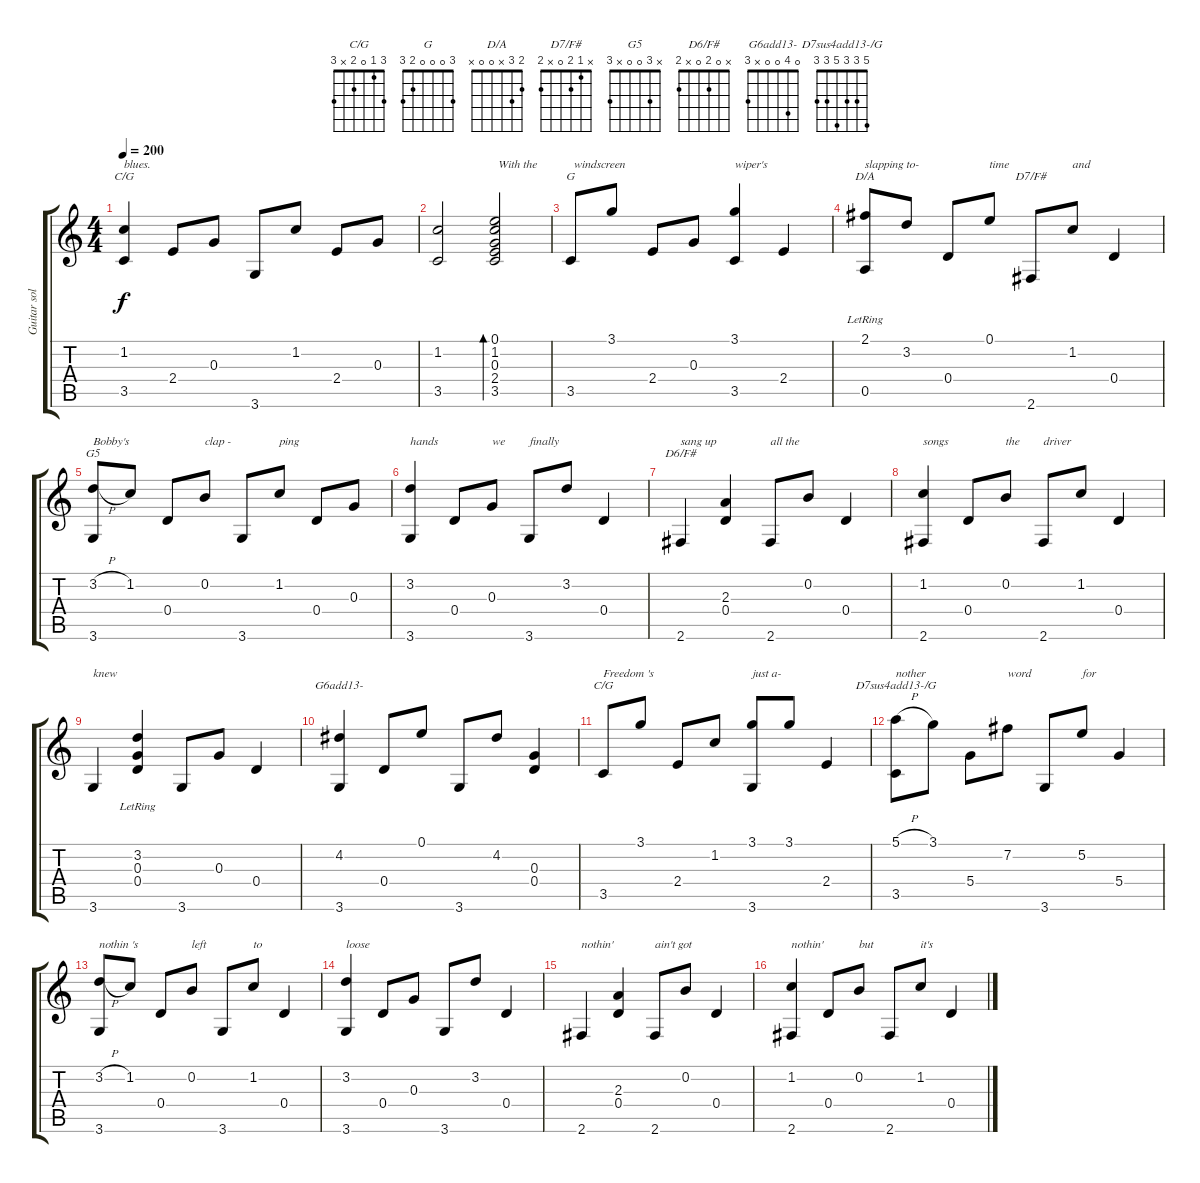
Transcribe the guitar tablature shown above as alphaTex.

\track ("Guitar solo" "Guitar sol") {instrument acousticguitarsteel}
\staff {score tabs}
\tuning (E4 B3 G3 D3 A2 E2) {hide}
\chord ("C/G" 0 1 0 2 3 3)
\chord ("G" 3 0 0 0 2 3)
\chord ("D/A" 2 3 x 0 0 x)
\chord ("D7/F#" x 1 2 0 x 2)
\chord ("G5" x 3 0 0 x 3)
\chord ("D6/F#" x 0 2 0 x 2)
\chord ("G6add13-" 0 4 0 0 x 3)
\chord ("C/G" 3 1 0 2 x 3)
\chord ("D7sus4add13-/G" 5 3 3 5 3 3)
\ts (4 4)
\tempo 200
\clef g2
\ks c
(1.2 3.5).4{ch "C/G" txt "blues." dy f} 2.4.8 0.3.8 3.6.8 1.2.8 2.4.8 0.3.8 |
(1.2 3.5).2 (0.1 1.2 0.3 2.4 3.5).2{bd 480 txt " With the"} |
3.5.8{ch "G" txt " windscreen"} 3.1.8 2.4.8 0.3.8 (3.1 3.5).4{txt "wiper's"} 2.4.4 |
(2.1{lr} 0.5).8{ch "D/A" txt "slapping"} 3.2.8{txt "to-"} 0.4.8 0.1.8{txt "time"} 2.6.8{ch "D7/F#"} 1.2.8{txt "and"} 0.4.4 |
(3.2{h} 3.6).8{ch "G5" txt "Bobby's"} 1.2.8 0.4.8 0.2.8{txt "clap -"} 3.6.8 1.2.8{txt "ping"} 0.4.8 0.3.8 |
(3.2 3.6).4{txt "hands"} 0.4.8 0.3.8{txt "we"} 3.6.8{txt "finally"} 3.2.8 0.4.4 |
2.6.4{ch "D6/F#" txt "sang up"} (2.3 0.4).4 2.6.8{txt "all the"} 0.2.8 0.4.4 |
(1.2 2.6).4{txt "songs"} 0.4.8 0.2.8{txt "the"} 2.6.8{txt "driver"} 1.2.8 0.4.4 |
3.6.4{txt "knew"} (3.2{lr} 0.3 0.4).4 3.6.8 0.3.8 0.4.4 |
(4.2 3.6).4{ch "G6add13-"} 0.4.8 0.1.8 3.6.8 4.2.8 (0.3 0.4).4 |
3.5.8{ch "C/G" txt "Freedom 's"} 3.1.8 2.4.8 1.2.8 (3.1 3.6).8{txt "just a-"} 3.1.8 2.4.4 |
(5.1{h} 3.5).8{ch "D7sus4add13-/G" txt "nother"} 3.1.8 5.4.8 7.2.8{txt "word"} 3.6.8 5.2.8{txt "for"} 5.4.4 |
(3.2{h} 3.6).8{txt "nothin 's"} 1.2.8 0.4.8 0.2.8{txt "left"} 3.6.8 1.2.8{txt "to"} 0.4.4 |
(3.2 3.6).4{txt "loose"} 0.4.8 0.3.8 3.6.8 3.2.8 0.4.4 |
2.6.4{txt "nothin'"} (2.3 0.4).4 2.6.8{txt "ain't got"} 0.2.8 0.4.4 |
(1.2 2.6).4{txt "nothin'"} 0.4.8 0.2.8{txt "but"} 2.6.8 1.2.8{txt "it's"} 0.4.4
